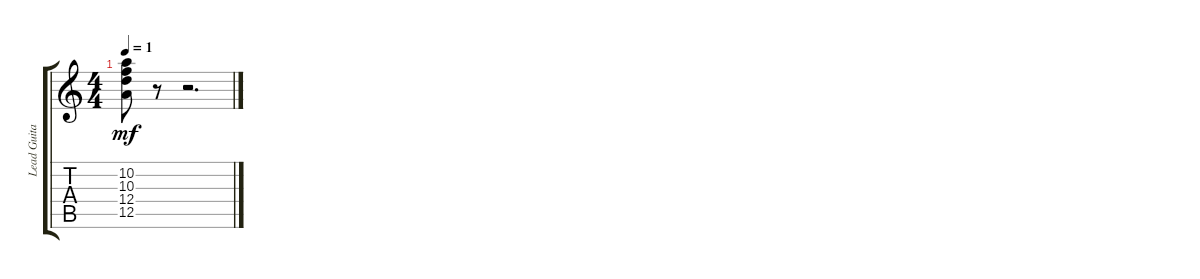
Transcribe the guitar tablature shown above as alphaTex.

\track ("Lead Guitar 1" "Lead Guita") {instrument electricguitarclean}
\staff {score tabs}
\tuning (E4 B3 G3 D3 A2 E2) {hide}
\ts (4 4)
\tempo 1
\clef g2
\ks c
(10.2 10.3 12.4 12.5).8{dy mf} r.8 r.2{d}
